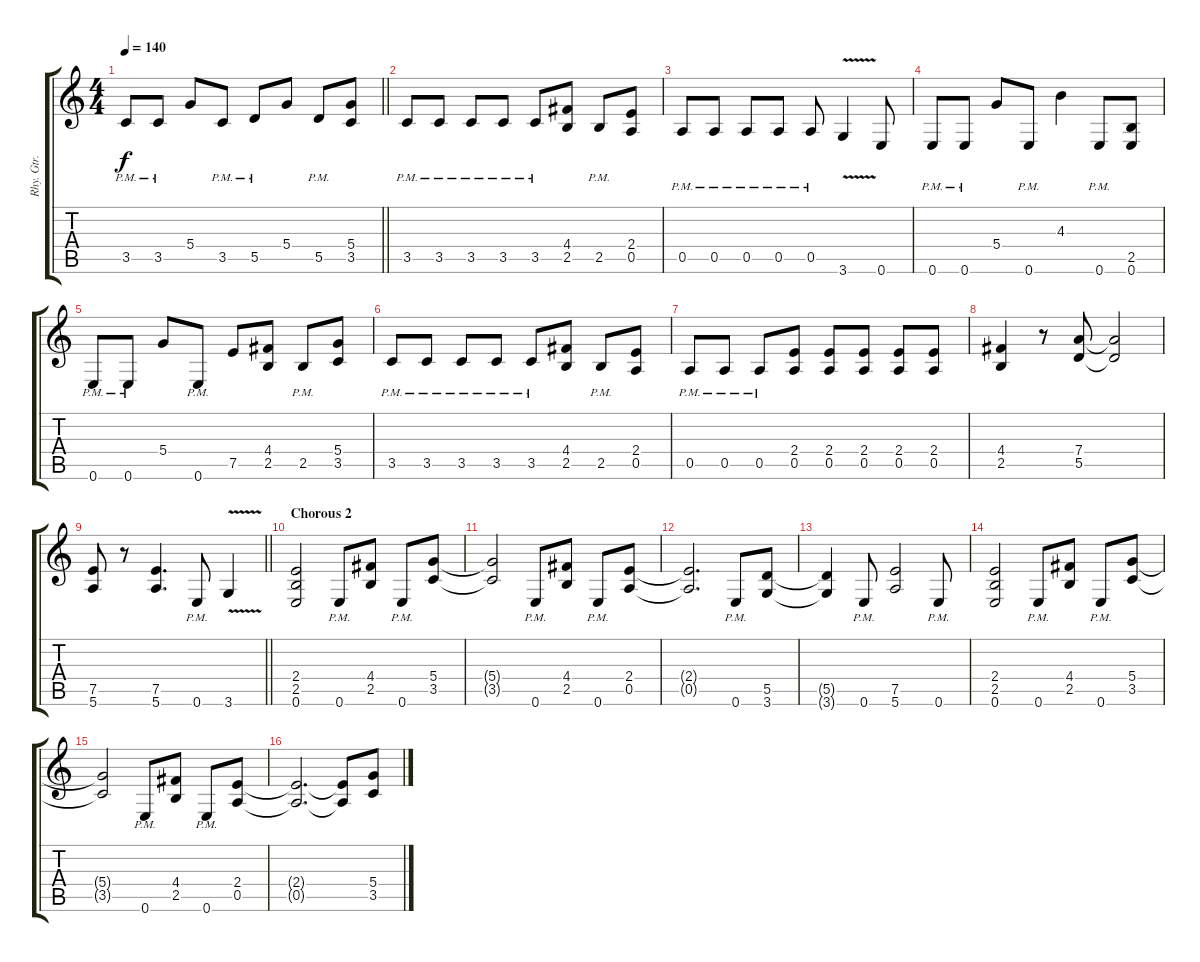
\track ("Rhy. Gtr. 1" "Rhy. Gtr. ") {instrument distortionguitar}
\staff {score tabs}
\tuning (E4 B3 G3 D3 A2 E2) {hide}
\ts (4 4)
\tempo 140
\clef g2
\barLineRight lightlight
\ks c
3.5{pm}.8{dy f} 3.5{pm}.8 5.4.8 3.5{pm}.8 5.5{pm}.8 5.4.8 5.5{pm}.8 (5.4 3.5).8 |
\section ("" "")
3.5{pm}.8 3.5{pm}.8 3.5{pm}.8 3.5{pm}.8 3.5{pm}.8 (4.4 2.5).8 2.5{pm}.8 (2.4 0.5).8 |
0.5{pm}.8 0.5{pm}.8 0.5{pm}.8 0.5{pm}.8 0.5{pm}.8 3.6{v}.4 0.6.8 |
0.6{pm}.8 0.6{pm}.8 5.4.8 0.6{pm}.8 4.3.4 0.6{pm}.8 (2.5 0.6).8 |
0.6{pm}.8 0.6{pm}.8 5.4.8 0.6{pm}.8 7.5.8 (4.4 2.5).8 2.5{pm}.8 (5.4 3.5).8 |
3.5{pm}.8 3.5{pm}.8 3.5{pm}.8 3.5{pm}.8 3.5{pm}.8 (4.4 2.5).8 2.5{pm}.8 (2.4 0.5).8 |
0.5{pm}.8 0.5{pm}.8 0.5{pm}.8 (2.4 0.5).8 (2.4 0.5).8 (2.4 0.5).8 (2.4 0.5).8 (2.4 0.5).8 |
(4.4 2.5).4 r.8 (7.4 5.5).8 (7.4{t} 5.5{t}).2 |
\barLineRight lightlight
(7.5 5.6).8 r.8 (7.5 5.6).4{d} 0.6{pm}.8 3.6{v}.4 |
\section ("" "Chorous 2")
(2.4 2.5 0.6).2{volume 5} 0.6{pm}.8 (4.4 2.5).8 0.6{pm}.8 (5.4 3.5).8 |
(5.4{t} 3.5{t}).2 0.6{pm}.8 (4.4 2.5).8 0.6{pm}.8 (2.4 0.5).8 |
(2.4{t} 0.5{t}).2{d} 0.6{pm}.8 (5.5 3.6).8 |
(5.5{t} 3.6{t}).4 0.6{pm}.8 (7.5 5.6).2 0.6{pm}.8 |
(2.4 2.5 0.6).2 0.6{pm}.8 (4.4 2.5).8 0.6{pm}.8 (5.4 3.5).8 |
(5.4{t} 3.5{t}).2 0.6{pm}.8 (4.4 2.5).8 0.6{pm}.8 (2.4 0.5).8 |
(2.4{t} 0.5{t}).2{d} (2.4{t} 0.5{t}).8 (5.4 3.5).8
